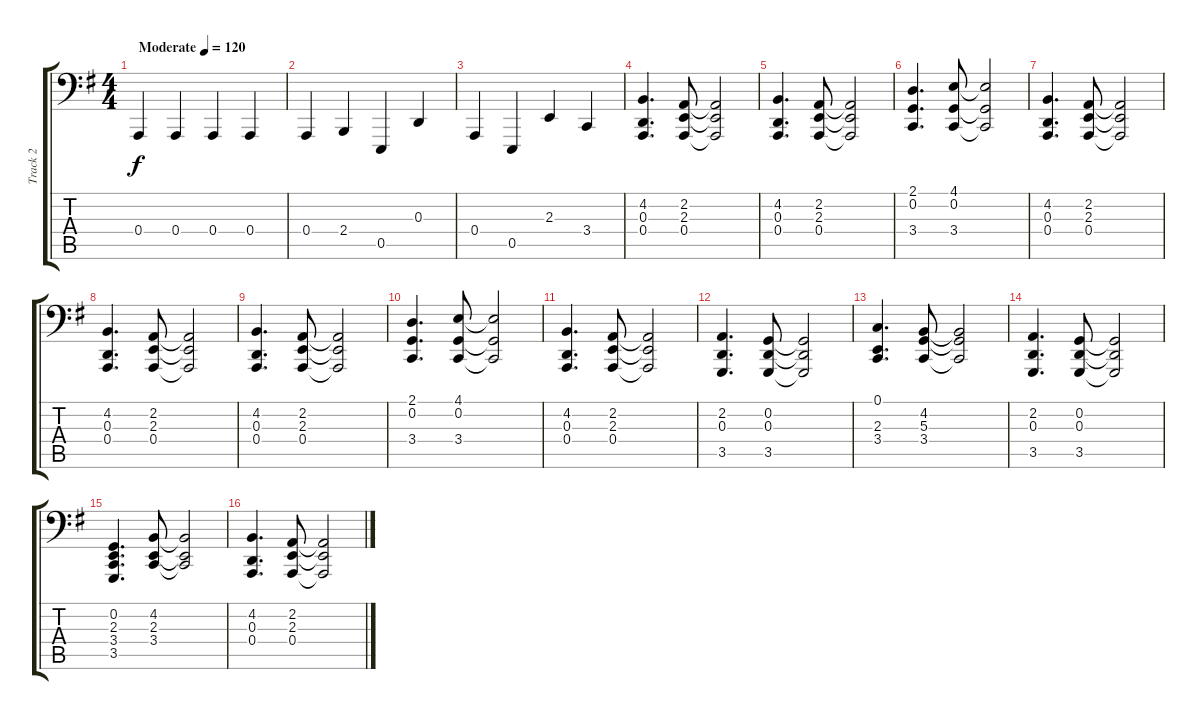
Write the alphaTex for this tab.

\track ("Track 2" "Track 2") {instrument brightacousticpiano}
\staff {score tabs}
\tuning (C3 G2 D2 A1 E1 B0) {hide}
\ts (4 4)
\tempo (120 "Moderate")
\clef f4
\ks g
0.4.4{dy f instrument brightacousticpiano} 0.4.4 0.4.4 0.4.4 |
0.4.4 2.4.4 0.5.4 0.3.4 |
0.4.4 0.5.4 2.3.4 3.4.4 |
(4.2 0.3 0.4).4{d} (2.2 2.3 0.4).8 (2.2{t} 2.3{t} 0.4{t}).2 |
(4.2 0.3 0.4).4{d} (2.2 2.3 0.4).8 (2.2{t} 2.3{t} 0.4{t}).2 |
(2.1 0.2 3.4).4{d} (4.1 0.2 3.4).8 (4.1{t} 0.2{t} 3.4{t}).2 |
(4.2 0.3 0.4).4{d} (2.2 2.3 0.4).8 (2.2{t} 2.3{t} 0.4{t}).2 |
(4.2 0.3 0.4).4{d} (2.2 2.3 0.4).8 (2.2{t} 2.3{t} 0.4{t}).2 |
(4.2 0.3 0.4).4{d} (2.2 2.3 0.4).8 (2.2{t} 2.3{t} 0.4{t}).2 |
(2.1 0.2 3.4).4{d} (4.1 0.2 3.4).8 (4.1{t} 0.2{t} 3.4{t}).2 |
(4.2 0.3 0.4).4{d} (2.2 2.3 0.4).8 (2.2{t} 2.3{t} 0.4{t}).2 |
(2.2 0.3 3.5).4{d} (0.2 0.3 3.5).8 (0.2{t} 0.3{t} 3.5{t}).2 |
(0.1 2.3 3.4).4{d} (4.2 5.3 3.4).8 (4.2{t} 5.3{t} 3.4{t}).2 |
(2.2 0.3 3.5).4{d} (0.2 0.3 3.5).8 (0.2{t} 0.3{t} 3.5{t}).2 |
(0.2 2.3 3.4 3.5).4{d} (4.2 2.3 3.4).8 (4.2{t} 2.3{t} 3.4{t}).2 |
(4.2 0.3 0.4).4{d} (2.2 2.3 0.4).8 (2.2{t} 2.3{t} 0.4{t}).2
